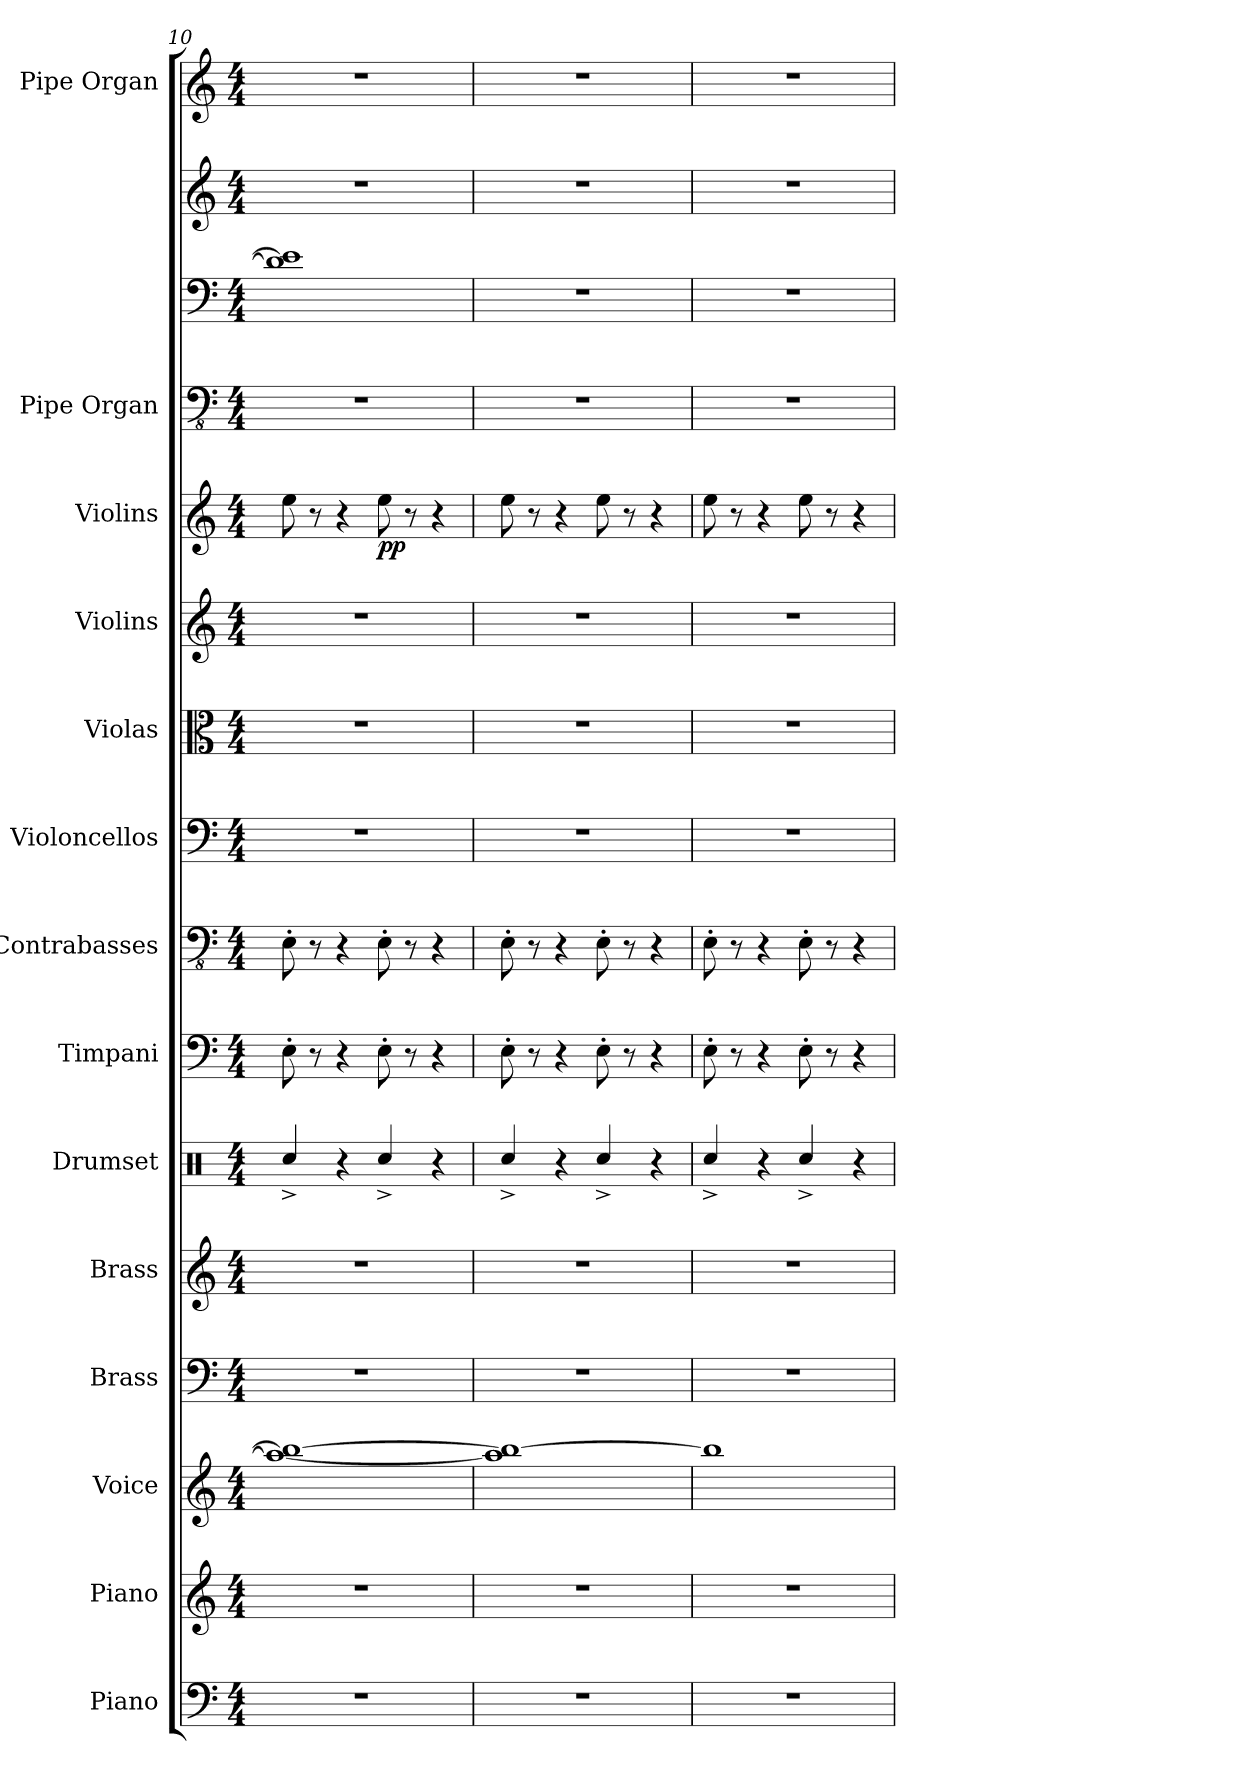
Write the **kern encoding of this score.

**kern	**kern	**kern	**kern	**kern	**kern	**kern	**kern	**kern	**kern	**kern	**kern	**dynam	**kern	**kern	**kern	**kern
*part14	*part13	*part12	*part11	*part10	*part9	*part8	*part7	*part6	*part5	*part4	*part3	*part3	*part2	*part2	*part2	*part1
*staff16	*staff15	*staff14	*staff13	*staff12	*staff11	*staff10	*staff9	*staff8	*staff7	*staff6	*staff5	*staff5	*staff4	*staff3	*staff2	*staff1
*I"Piano	*I"Piano	*I"Voice	*I"Brass	*I"Brass	*I"Drumset	*I"Timpani	*I"Contrabasses	*I"Violoncellos	*I"Violas	*I"Violins	*I"Violins	*	*I"Pipe Organ	*	*	*I"Pipe Organ
*I'Pno.	*I'Pno.	*I'Vo.	*I'Br.	*I'Br.	*I'Drs.	*I'Timp.	*I'Cbs.	*I'Vlcs.	*I'Vlas.	*I'Vlns.	*I'Vlns.	*	*I'Org.	*	*	*I'Org.
*clefF4	*clefG2	*clefG2	*clefF4	*clefG2	*clefX	*clefF4	*clefFv4	*clefF4	*clefC3	*clefG2	*clefG2	*	*clefFv4	*clefF4	*clefG2	*clefG2
*k[]	*k[]	*k[]	*k[]	*k[]	*k[]	*k[]	*k[]	*k[]	*k[]	*k[]	*k[]	*	*k[]	*k[]	*k[]	*k[]
*M4/4	*M4/4	*M4/4	*M4/4	*M4/4	*M4/4	*M4/4	*M4/4	*M4/4	*M4/4	*M4/4	*M4/4	*	*M4/4	*M4/4	*M4/4	*M4/4
=10	=10	=10	=10	=10	=10	=10	=10	=10	=10	=10	=10	=10	=10	=10	=10	=10
1r	1r	1aa_ 1bb_	1r	1r	4Rcc^/	8E'\	8EE'\	1r	1r	1r	8ee\	.	1r	1d] 1e]	1r	1r
.	.	.	.	.	.	8r	8r	.	.	.	8r	.	.	.	.	.
.	.	.	.	.	4r	4r	4r	.	.	.	4r	.	.	.	.	.
!	!	!	!	!	!	!	!	!	!	!	!	!LO:DY:b	!	!	!	!
.	.	.	.	.	4Rcc^/	8E'\	8EE'\	.	.	.	8ee\	pp	.	.	.	.
.	.	.	.	.	.	8r	8r	.	.	.	8r	.	.	.	.	.
.	.	.	.	.	4r	4r	4r	.	.	.	4r	.	.	.	.	.
=11	=11	=11	=11	=11	=11	=11	=11	=11	=11	=11	=11	=11	=11	=11	=11	=11
1r	1r	1aa] 1bb_	1r	1r	4Rcc^/	8E'\	8EE'\	1r	1r	1r	8ee\	.	1r	1r	1r	1r
.	.	.	.	.	.	8r	8r	.	.	.	8r	.	.	.	.	.
.	.	.	.	.	4r	4r	4r	.	.	.	4r	.	.	.	.	.
.	.	.	.	.	4Rcc^/	8E'\	8EE'\	.	.	.	8ee\	.	.	.	.	.
.	.	.	.	.	.	8r	8r	.	.	.	8r	.	.	.	.	.
.	.	.	.	.	4r	4r	4r	.	.	.	4r	.	.	.	.	.
=12	=12	=12	=12	=12	=12	=12	=12	=12	=12	=12	=12	=12	=12	=12	=12	=12
1r	1r	1bb]	1r	1r	4Rcc^/	8E'\	8EE'\	1r	1r	1r	8ee\	.	1r	1r	1r	1r
.	.	.	.	.	.	8r	8r	.	.	.	8r	.	.	.	.	.
.	.	.	.	.	4r	4r	4r	.	.	.	4r	.	.	.	.	.
.	.	.	.	.	4Rcc^/	8E'\	8EE'\	.	.	.	8ee\	.	.	.	.	.
.	.	.	.	.	.	8r	8r	.	.	.	8r	.	.	.	.	.
.	.	.	.	.	4r	4r	4r	.	.	.	4r	.	.	.	.	.
=	=	=	=	=	=	=	=	=	=	=	=	=	=	=	=	=
*-	*-	*-	*-	*-	*-	*-	*-	*-	*-	*-	*-	*-	*-	*-	*-	*-
